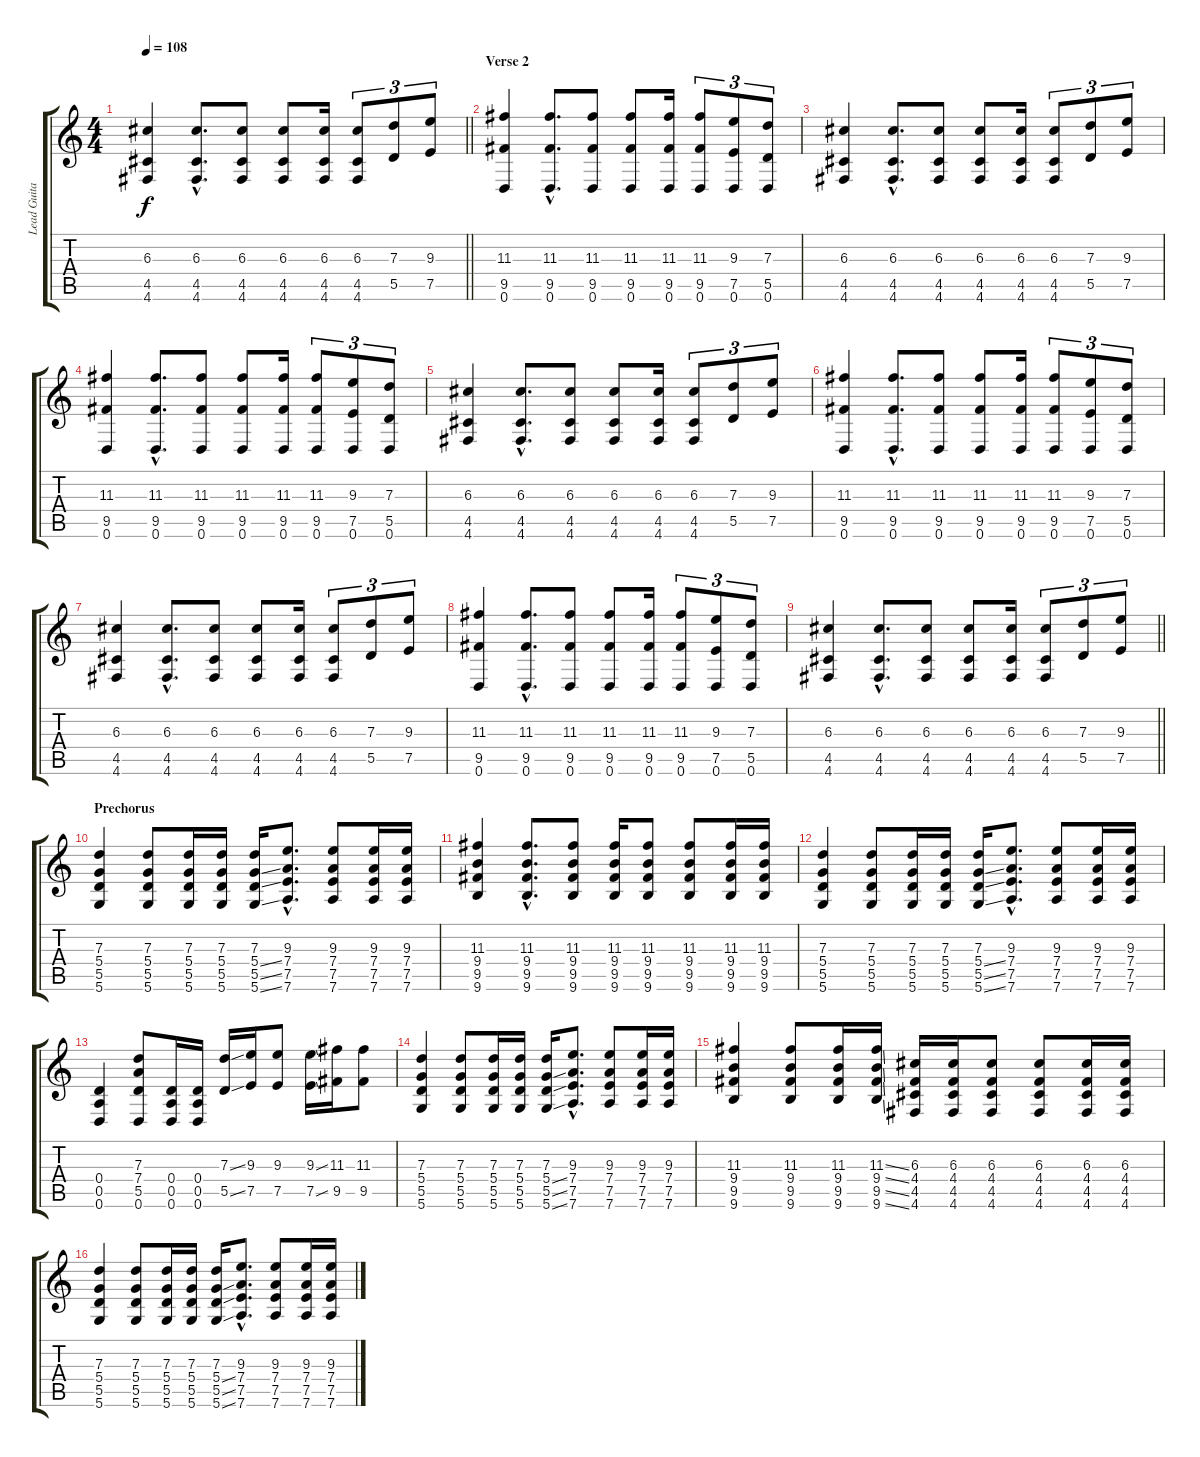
\track ("Lead Guitar" "Lead Guita") {instrument overdrivenguitar}
\staff {score tabs}
\tuning (E4 B3 G3 D3 A2 D2) {hide}
\ts (4 4)
\tempo 108
\clef g2
\barLineRight lightlight
\ks c
(6.3 4.5 4.6).4{dy f} (6.3{hac} 4.5{hac} 4.6{hac}).8{d} (6.3 4.5 4.6).8 (6.3 4.5 4.6).8 (6.3 4.5 4.6).16 (6.3 4.5 4.6).8{tu (3 2)} (7.3 5.5).8{tu (3 2)} (9.3 7.5).8{tu (3 2)} |
\section ("" "Verse 2")
(11.3 9.5 0.6).4 (11.3{hac} 9.5{hac} 0.6{hac}).8{d} (11.3 9.5 0.6).8 (11.3 9.5 0.6).8 (11.3 9.5 0.6).16 (11.3 9.5 0.6).8{tu (3 2)} (9.3 7.5 0.6).8{tu (3 2)} (7.3 5.5 0.6).8{tu (3 2)} |
(6.3 4.5 4.6).4 (6.3{hac} 4.5{hac} 4.6{hac}).8{d} (6.3 4.5 4.6).8 (6.3 4.5 4.6).8 (6.3 4.5 4.6).16 (6.3 4.5 4.6).8{tu (3 2)} (7.3 5.5).8{tu (3 2)} (9.3 7.5).8{tu (3 2)} |
(11.3 9.5 0.6).4 (11.3{hac} 9.5{hac} 0.6{hac}).8{d} (11.3 9.5 0.6).8 (11.3 9.5 0.6).8 (11.3 9.5 0.6).16 (11.3 9.5 0.6).8{tu (3 2)} (9.3 7.5 0.6).8{tu (3 2)} (7.3 5.5 0.6).8{tu (3 2)} |
(6.3 4.5 4.6).4 (6.3{hac} 4.5{hac} 4.6{hac}).8{d} (6.3 4.5 4.6).8 (6.3 4.5 4.6).8 (6.3 4.5 4.6).16 (6.3 4.5 4.6).8{tu (3 2)} (7.3 5.5).8{tu (3 2)} (9.3 7.5).8{tu (3 2)} |
(11.3 9.5 0.6).4 (11.3{hac} 9.5{hac} 0.6{hac}).8{d} (11.3 9.5 0.6).8 (11.3 9.5 0.6).8 (11.3 9.5 0.6).16 (11.3 9.5 0.6).8{tu (3 2)} (9.3 7.5 0.6).8{tu (3 2)} (7.3 5.5 0.6).8{tu (3 2)} |
(6.3 4.5 4.6).4 (6.3{hac} 4.5{hac} 4.6{hac}).8{d} (6.3 4.5 4.6).8 (6.3 4.5 4.6).8 (6.3 4.5 4.6).16 (6.3 4.5 4.6).8{tu (3 2)} (7.3 5.5).8{tu (3 2)} (9.3 7.5).8{tu (3 2)} |
(11.3 9.5 0.6).4 (11.3{hac} 9.5{hac} 0.6{hac}).8{d} (11.3 9.5 0.6).8 (11.3 9.5 0.6).8 (11.3 9.5 0.6).16 (11.3 9.5 0.6).8{tu (3 2)} (9.3 7.5 0.6).8{tu (3 2)} (7.3 5.5 0.6).8{tu (3 2)} |
\barLineRight lightlight
(6.3 4.5 4.6).4 (6.3{hac} 4.5{hac} 4.6{hac}).8{d} (6.3 4.5 4.6).8 (6.3 4.5 4.6).8 (6.3 4.5 4.6).16 (6.3 4.5 4.6).8{tu (3 2)} (7.3 5.5).8{tu (3 2)} (9.3 7.5).8{tu (3 2)} |
\section ("" "Prechorus")
(7.3 5.4 5.5 5.6).4{instrument overdrivenguitar} (7.3 5.4 5.5 5.6).8 (7.3 5.4 5.5 5.6).16 (7.3 5.4 5.5 5.6).16 (7.3 5.4{ss} 5.5{ss} 5.6{ss}).16 (9.3{hac} 7.4{hac} 7.5{hac} 7.6{hac}).8{d} (9.3 7.4 7.5 7.6).8 (9.3 7.4 7.5 7.6).16 (9.3 7.4 7.5 7.6).16 |
(11.3 9.4 9.5 9.6).4 (11.3{hac} 9.4{hac} 9.5{hac} 9.6{hac}).8{d} (11.3 9.4 9.5 9.6).8 (11.3 9.4 9.5 9.6).16 (11.3 9.4 9.5 9.6).8 (11.3 9.4 9.5 9.6).8 (11.3 9.4 9.5 9.6).16 (11.3 9.4 9.5 9.6).16 |
(7.3 5.4 5.5 5.6).4 (7.3 5.4 5.5 5.6).8 (7.3 5.4 5.5 5.6).16 (7.3 5.4 5.5 5.6).16 (7.3 5.4{ss} 5.5{ss} 5.6{ss}).16 (9.3{hac} 7.4{hac} 7.5{hac} 7.6{hac}).8{d} (9.3 7.4 7.5 7.6).8 (9.3 7.4 7.5 7.6).16 (9.3 7.4 7.5 7.6).16 |
(0.4 0.5 0.6).4 (7.3 7.4 5.5 0.6).8 (0.4 0.5 0.6).16 (0.4 0.5 0.6).16 (7.3{ss} 5.5{ss}).16 (9.3 7.5).16 (9.3 7.5).8 (9.3{ss} 7.5{ss}).16 (11.3 9.5).16 (11.3 9.5).8 |
(7.3 5.4 5.5 5.6).4 (7.3 5.4 5.5 5.6).8 (7.3 5.4 5.5 5.6).16 (7.3 5.4 5.5 5.6).16 (7.3 5.4{ss} 5.5{ss} 5.6{ss}).16 (9.3{hac} 7.4{hac} 7.5{hac} 7.6{hac}).8{d} (9.3 7.4 7.5 7.6).8 (9.3 7.4 7.5 7.6).16 (9.3 7.4 7.5 7.6).16 |
(11.3 9.4 9.5 9.6).4 (11.3 9.4 9.5 9.6).8 (11.3 9.4 9.5 9.6).16 (11.3{ss} 9.4{ss} 9.5{ss} 9.6{ss}).16 (6.3 4.4 4.5 4.6).16 (6.3 4.4 4.5 4.6).16 (6.3 4.4 4.5 4.6).8 (6.3 4.4 4.5 4.6).8 (6.3 4.4 4.5 4.6).16 (6.3 4.4 4.5 4.6).16 |
(7.3 5.4 5.5 5.6).4 (7.3 5.4 5.5 5.6).8 (7.3 5.4 5.5 5.6).16 (7.3 5.4 5.5 5.6).16 (7.3 5.4{ss} 5.5{ss} 5.6{ss}).16 (9.3{hac} 7.4{hac} 7.5{hac} 7.6{hac}).8{d} (9.3 7.4 7.5 7.6).8 (9.3 7.4 7.5 7.6).16 (9.3 7.4 7.5 7.6).16
